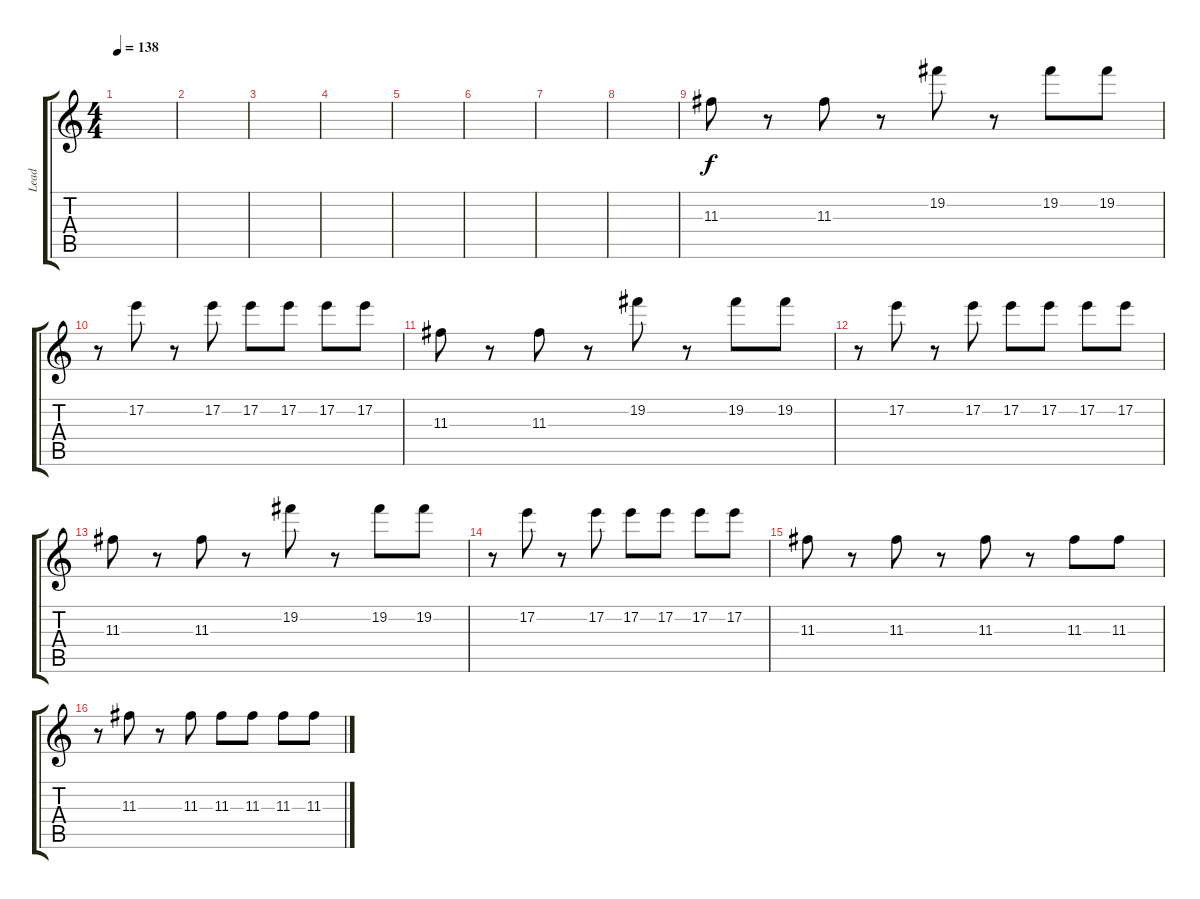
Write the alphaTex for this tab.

\track ("Lead" "Lead") {instrument overdrivenguitar}
\staff {score tabs}
\tuning (E4 B3 G3 D3 A2 E2) {hide}
\ts (4 4)
\tempo 138
\clef g2
\ks c
|
|
|
|
|
|
|
|
11.3.8 r.8 11.3.8 r.8 19.2.8 r.8 19.2.8 19.2.8 |
r.8 17.2.8 r.8 17.2.8 17.2.8 17.2.8 17.2.8 17.2.8 |
11.3.8 r.8 11.3.8 r.8 19.2.8 r.8 19.2.8 19.2.8 |
r.8 17.2.8 r.8 17.2.8 17.2.8 17.2.8 17.2.8 17.2.8 |
11.3.8 r.8 11.3.8 r.8 19.2.8 r.8 19.2.8 19.2.8 |
r.8 17.2.8 r.8 17.2.8 17.2.8 17.2.8 17.2.8 17.2.8 |
11.3.8 r.8 11.3.8 r.8 11.3.8 r.8 11.3.8 11.3.8 |
r.8 11.3.8 r.8 11.3.8 11.3.8 11.3.8 11.3.8 11.3.8
